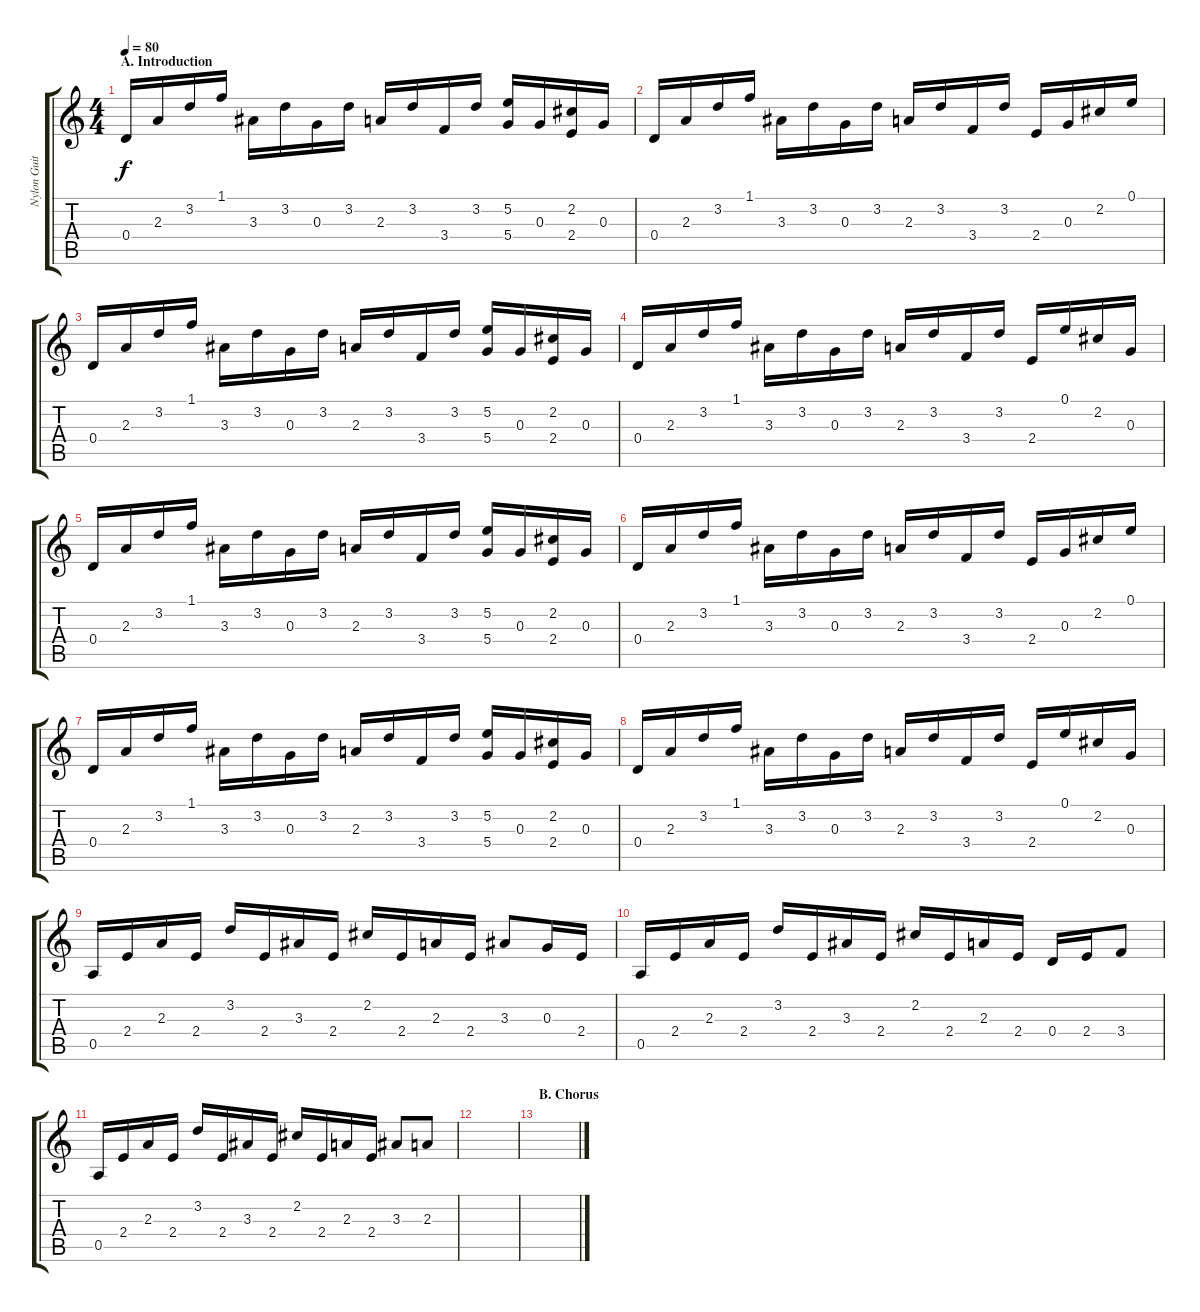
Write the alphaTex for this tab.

\track ("Nylon Guitar" "Nylon Guit") {instrument acousticguitarnylon}
\staff {score tabs}
\tuning (E4 B3 G3 D3 A2 E2) {hide}
\ts (4 4)
\section ("" "A. Introduction")
\tempo 80
\clef g2
\ks c
0.4.16{dy f instrument acousticguitarnylon} 2.3.16 3.2.16 1.1.16 3.3.16 3.2.16 0.3.16 3.2.16 2.3.16 3.2.16 3.4.16 3.2.16 (5.2 5.4).16 0.3.16 (2.2 2.4).16 0.3.16 |
0.4.16 2.3.16 3.2.16 1.1.16 3.3.16 3.2.16 0.3.16 3.2.16 2.3.16 3.2.16 3.4.16 3.2.16 2.4.16 0.3.16 2.2.16 0.1.16 |
0.4.16 2.3.16 3.2.16 1.1.16 3.3.16 3.2.16 0.3.16 3.2.16 2.3.16 3.2.16 3.4.16 3.2.16 (5.2 5.4).16 0.3.16 (2.2 2.4).16 0.3.16 |
0.4.16 2.3.16 3.2.16 1.1.16 3.3.16 3.2.16 0.3.16 3.2.16 2.3.16 3.2.16 3.4.16 3.2.16 2.4.16 0.1.16 2.2.16 0.3.16 |
0.4.16 2.3.16 3.2.16 1.1.16 3.3.16 3.2.16 0.3.16 3.2.16 2.3.16 3.2.16 3.4.16 3.2.16 (5.2 5.4).16 0.3.16 (2.2 2.4).16 0.3.16 |
0.4.16 2.3.16 3.2.16 1.1.16 3.3.16 3.2.16 0.3.16 3.2.16 2.3.16 3.2.16 3.4.16 3.2.16 2.4.16 0.3.16 2.2.16 0.1.16 |
0.4.16 2.3.16 3.2.16 1.1.16 3.3.16 3.2.16 0.3.16 3.2.16 2.3.16 3.2.16 3.4.16 3.2.16 (5.2 5.4).16 0.3.16 (2.2 2.4).16 0.3.16 |
0.4.16 2.3.16 3.2.16 1.1.16 3.3.16 3.2.16 0.3.16 3.2.16 2.3.16 3.2.16 3.4.16 3.2.16 2.4.16 0.1.16 2.2.16 0.3.16 |
0.5.16 2.4.16 2.3.16 2.4.16 3.2.16 2.4.16 3.3.16 2.4.16 2.2.16 2.4.16 2.3.16 2.4.16 3.3.8 0.3.16 2.4.16 |
0.5.16 2.4.16 2.3.16 2.4.16 3.2.16 2.4.16 3.3.16 2.4.16 2.2.16 2.4.16 2.3.16 2.4.16 0.4.16 2.4.16 3.4.8 |
0.5.16 2.4.16 2.3.16 2.4.16 3.2.16 2.4.16 3.3.16 2.4.16 2.2.16 2.4.16 2.3.16 2.4.16 3.3.8 2.3.8 |
|
\section ("" "B. Chorus")
